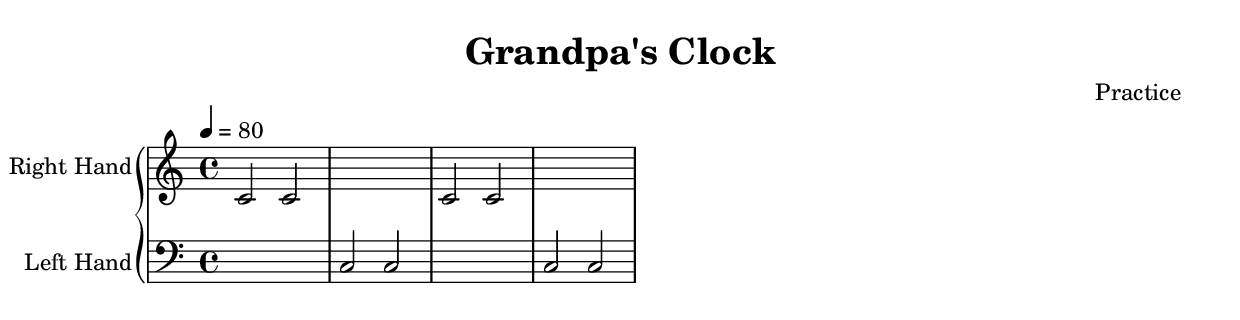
\version "2.23.6"

\header {
  title = "Grandpa's Clock"
  composer = "Practice"
}

\score {
  \new PianoStaff <<
    \new Staff = "right" \with {
      instrumentName = "Right Hand"
    } \relative c' {
      \clef "treble"
      \time 4/4
      \tempo 4 = 80
      c2 c2 |
      s2 s2 |
      c2 c2 |
      s2 s2 |
    }
    \new Staff = "left" \with {
      instrumentName = "Left Hand"
    } \relative c {
      \clef "bass"
      \time 4/4
      s2 s2 |
      c2 c2 |
      s2 s2 |
      c2 c2 |
    }
  >>
  \layout { }
  \midi { }
}
